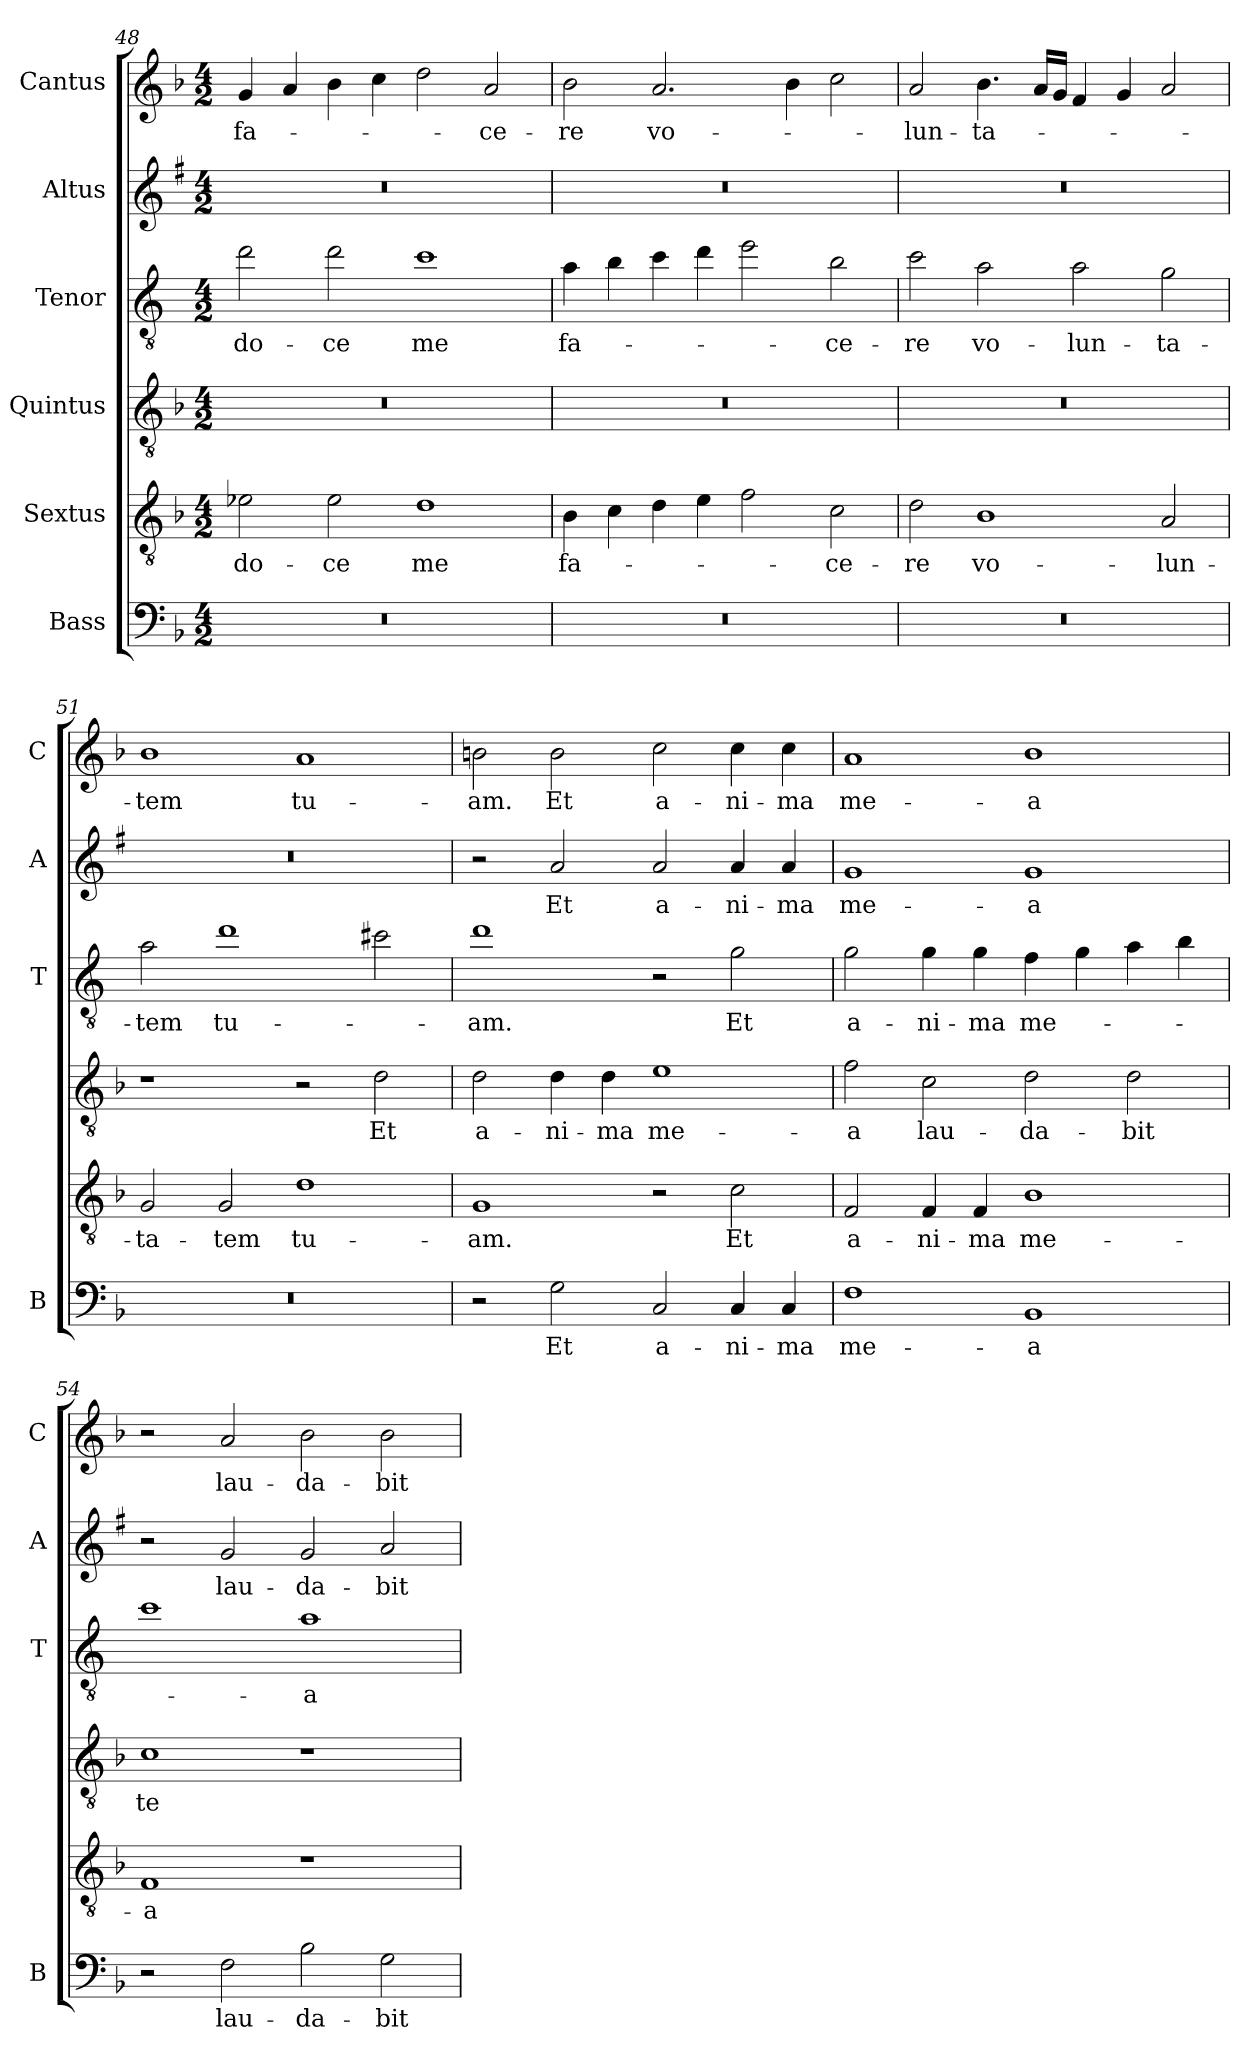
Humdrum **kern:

**kern	**text	**kern	**text	**kern	**text	**kern	**text	**kern	**text	**kern	**text
*part6	*part6	*part5	*part5	*part4	*part4	*part3	*part3	*part2	*part2	*part1	*part1
*staff6	*staff6	*staff5	*staff5	*staff4	*staff4	*staff3	*staff3	*staff2	*staff2	*staff1	*staff1
*I"Bass	*	*I"Sextus	*	*I"Quintus	*	*I"Tenor	*	*I"Altus	*	*I"Cantus	*
*I'B	*	*	*	*	*	*I'T	*	*I'A	*	*I'C	*
!!LO:LB:g=z
*clefF4	*	*clefGv2	*	*clefGv2	*	*clefGv2	*	*clefG2	*	*clefG2	*
*	*	*	*	*	*	*ITrd4c7	*	*ITrd1c2	*	*	*
*k[b-]	*	*k[b-]	*	*k[b-]	*	*k[b-]	*	*k[b-]	*	*k[b-]	*
*F:	*	*F:	*	*F:	*	*F:	*	*F:	*	*F:	*
*M4/2	*	*M4/2	*	*M4/2	*	*M4/2	*	*M4/2	*	*M4/2	*
=48	=48	=48	=48	=48	=48	=48	=48	=48	=48	=48	=48
!	!	!	!LO:LY:b	!	!	!	!LO:LY:b	!	!	!	!LO:LY:b
0r	.	2e-X\	do-	0r	.	2g\	do-	0r	.	4g/	fa-
.	.	.	.	.	.	.	.	.	.	4a/	.
!	!	!	!LO:LY:b	!	!	!	!LO:LY:b	!	!	!	!
.	.	2e-\	-ce	.	.	2g\	-ce	.	.	4b-\	.
.	.	.	.	.	.	.	.	.	.	4cc\	.
!	!	!	!LO:LY:b	!	!	!	!LO:LY:b	!	!	!	!
.	.	1d	me	.	.	1f	me	.	.	2dd\	.
!	!	!	!	!	!	!	!	!	!	!	!LO:LY:b
.	.	.	.	.	.	.	.	.	.	2a/	-ce-
=49	=49	=49	=49	=49	=49	=49	=49	=49	=49	=49	=49
!	!	!	!LO:LY:b	!	!	!	!LO:LY:b	!	!	!	!LO:LY:b
0r	.	4B-\	fa-	0r	.	4d\	fa-	0r	.	2b-\	-re
.	.	4c\	.	.	.	4e\	.	.	.	.	.
!	!	!	!	!	!	!	!	!	!	!	!LO:LY:b
.	.	4d\	.	.	.	4f\	.	.	.	2.a/	vo-
.	.	4e\	.	.	.	4g\	.	.	.	.	.
.	.	2f\	.	.	.	2a\	.	.	.	.	.
.	.	.	.	.	.	.	.	.	.	4b-\	.
!	!	!	!LO:LY:b	!	!	!	!LO:LY:b	!	!	!	!
.	.	2c\	-ce-	.	.	2e\	-ce-	.	.	2cc\	.
=50	=50	=50	=50	=50	=50	=50	=50	=50	=50	=50	=50
!	!	!	!LO:LY:b	!	!	!	!LO:LY:b	!	!	!	!LO:LY:b
0r	.	2d\	-re	0r	.	2f\	-re	0r	.	2a/	-lun-
!	!	!	!LO:LY:b	!	!	!	!LO:LY:b	!	!	!	!LO:LY:b
.	.	1B-	vo-	.	.	2d\	vo-	.	.	4.b-\	-ta-
.	.	.	.	.	.	.	.	.	.	16a/LL	.
.	.	.	.	.	.	.	.	.	.	16g/JJ	.
!	!	!	!	!	!	!	!LO:LY:b	!	!	!	!
.	.	.	.	.	.	2d\	-lun-	.	.	4f/	.
.	.	.	.	.	.	.	.	.	.	4g/	.
!	!	!	!LO:LY:b	!	!	!	!LO:LY:b	!	!	!	!
.	.	2A/	-lun-	.	.	2c\	-ta-	.	.	2a/	.
=51	=51	=51	=51	=51	=51	=51	=51	=51	=51	=51	=51
!	!	!	!LO:LY:b	!	!	!	!LO:LY:b	!	!	!	!LO:LY:b
0r	.	2G/	-ta-	1r	.	2d\	-tem	0r	.	1b-	-tem
!	!	!	!LO:LY:b	!	!	!	!LO:LY:b	!	!	!	!
.	.	2G/	-tem	.	.	1g	tu-	.	.	.	.
!	!	!	!LO:LY:b	!	!	!	!	!	!	!	!LO:LY:b
.	.	1d	tu-	2r	.	.	.	.	.	1a	tu-
!	!	!	!	!	!LO:LY:b	!	!	!	!	!	!
.	.	.	.	2d\	Et	2f#X\	.	.	.	.	.
!!LO:PB:g=z
=52	=52	=52	=52	=52	=52	=52	=52	=52	=52	=52	=52
!	!	!	!LO:LY:b	!	!LO:LY:b	!	!LO:LY:b	!	!	!	!LO:LY:b
2r	.	1G	-am.	2d\	a-	1g	-am.	2r	.	2bn\	-am.
!	!LO:LY:b	!	!	!	!LO:LY:b	!	!	!	!LO:LY:b	!	!LO:LY:b
2G\	Et	.	.	4d\	-ni-	.	.	2g/	Et	2b\	Et
!	!	!	!	!	!LO:LY:b	!	!	!	!	!	!
.	.	.	.	4d\	-ma	.	.	.	.	.	.
!	!LO:LY:b	!	!	!	!LO:LY:b	!	!	!	!LO:LY:b	!	!LO:LY:b
2C/	a-	2r	.	1e	me-	2r	.	2g/	a-	2cc\	a-
!	!LO:LY:b	!	!LO:LY:b	!	!	!	!LO:LY:b	!	!LO:LY:b	!	!LO:LY:b
4C/	-ni-	2c\	Et	.	.	2c\	Et	4g/	-ni-	4cc\	-ni-
!	!LO:LY:b	!	!	!	!	!	!	!	!LO:LY:b	!	!LO:LY:b
4C/	-ma	.	.	.	.	.	.	4g/	-ma	4cc\	-ma
=53	=53	=53	=53	=53	=53	=53	=53	=53	=53	=53	=53
!	!LO:LY:b	!	!LO:LY:b	!	!LO:LY:b	!	!LO:LY:b	!	!LO:LY:b	!	!LO:LY:b
1F	me-	2F/	a-	2f\	-a	2c\	a-	1f	me-	1a	me-
!	!	!	!LO:LY:b	!	!LO:LY:b	!	!LO:LY:b	!	!	!	!
.	.	4F/	-ni-	2c\	lau-	4c\	-ni-	.	.	.	.
!	!	!	!LO:LY:b	!	!	!	!LO:LY:b	!	!	!	!
.	.	4F/	-ma	.	.	4c\	-ma	.	.	.	.
!	!LO:LY:b	!	!LO:LY:b	!	!LO:LY:b	!	!LO:LY:b	!	!LO:LY:b	!	!LO:LY:b
1BB-	-a	1B-	me-	2d\	-da-	4B-\	me-	1f	-a	1b-	-a
.	.	.	.	.	.	4c\	.	.	.	.	.
!	!	!	!	!	!LO:LY:b	!	!	!	!	!	!
.	.	.	.	2d\	-bit	4d\	.	.	.	.	.
.	.	.	.	.	.	4e\	.	.	.	.	.
=54	=54	=54	=54	=54	=54	=54	=54	=54	=54	=54	=54
!	!	!	!LO:LY:b	!	!LO:LY:b	!	!	!	!	!	!
2r	.	1F	-a	1c	te	1f	.	2r	.	2r	.
!	!LO:LY:b	!	!	!	!	!	!	!	!LO:LY:b	!	!LO:LY:b
2F\	lau-	.	.	.	.	.	.	2f/	lau-	2a/	lau-
!	!LO:LY:b	!	!	!	!	!	!LO:LY:b	!	!LO:LY:b	!	!LO:LY:b
2B-\	-da-	1r	.	1r	.	1d	-a	2f/	-da-	2b-\	-da-
!	!LO:LY:b	!	!	!	!	!	!	!	!LO:LY:b	!	!LO:LY:b
2G\	-bit	.	.	.	.	.	.	2g/	-bit	2b-\	-bit
=	=	=	=	=	=	=	=	=	=	=	=
*-	*-	*-	*-	*-	*-	*-	*-	*-	*-	*-	*-
